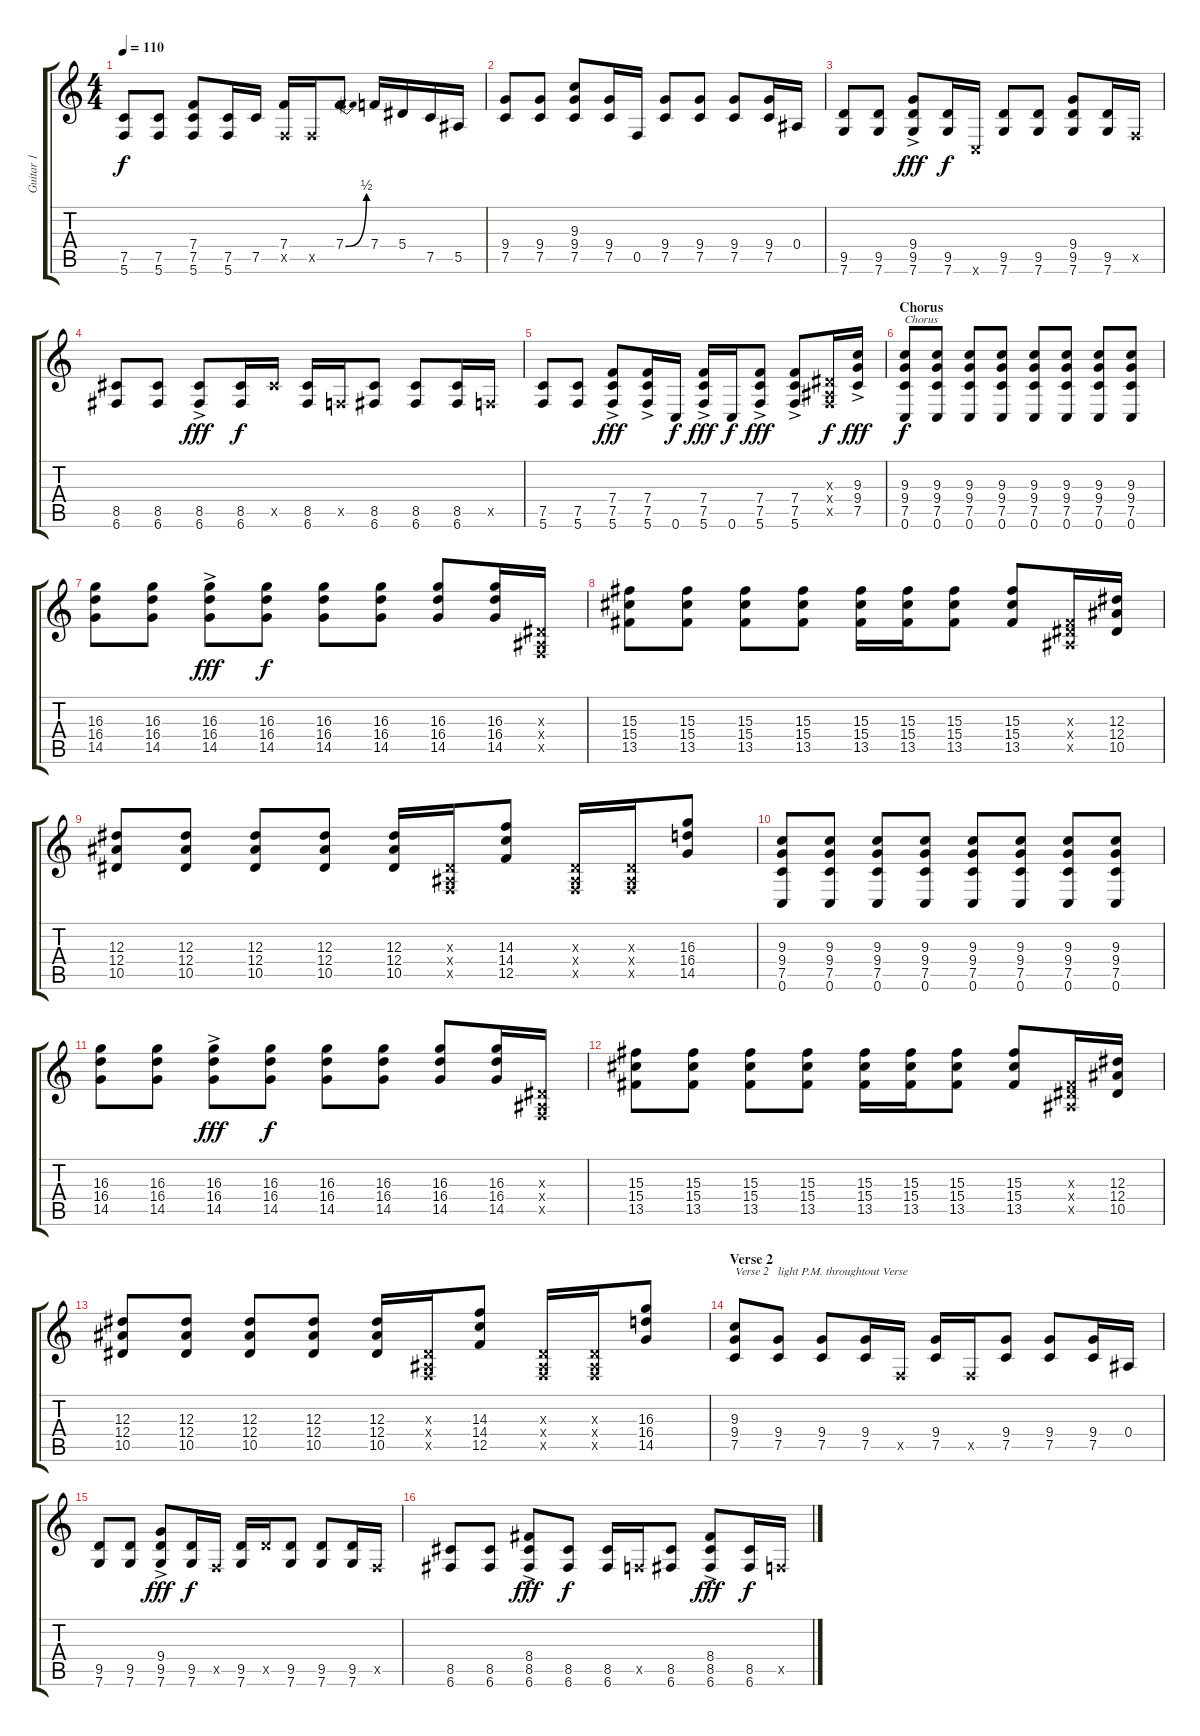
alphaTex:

\track ("Guitar 1" "Guitar 1") {instrument distortionguitar}
\staff {score tabs}
\tuning (C4 G3 Eb3 Bb2 F2 C2) {hide}
\ts (4 4)
\tempo 110
\clef g2
\ks c
(7.5 5.6).8{dy f} (7.5 5.6).8 (7.4 7.5 5.6).8 (7.5 5.6).16 7.5.16 (7.4 0.5{x}).16 0.5{x}.16 7.4{be (bend 0 0 60 2)}.8 7.4.16 5.4.16 7.5.16 5.5.16 |
(9.4 7.5).8 (9.4 7.5).8 (9.3 9.4 7.5).8 (9.4 7.5).16 0.5.16 (9.4 7.5).8 (9.4 7.5).8 (9.4 7.5).8 (9.4 7.5).16 0.4.16 |
(9.5 7.6).8 (9.5 7.6).8 (9.4 9.5 7.6{ac}).8{dy fff} (9.5 7.6).16{dy f} 0.6{x}.16 (9.5 7.6).8 (9.5 7.6).8 (9.4 9.5 7.6).8 (9.5 7.6).16 0.5{x}.16 |
(8.5 6.6).8 (8.5 6.6).8 (8.5 6.6{ac}).8{dy fff} (8.5 6.6).16{dy f} 8.5{x}.16 (8.5 6.6).16 0.5{x}.16 (8.5 6.6).8 (8.5 6.6).8 (8.5 6.6).16 0.5{x}.16 |
(7.5 5.6).8 (7.5 5.6).8 (7.4 7.5 5.6{ac}).8{dy fff} (7.4 7.5 5.6{ac}).16 0.6.16{dy f} (7.4 7.5 5.6{ac}).16{dy fff} 0.6.16{dy f} (7.4 7.5 5.6{ac}).8{dy fff} (7.4 7.5 5.6{ac}).8 (0.3{x} 0.4{x} 0.5{x}).16{dy f} (9.3 9.4 7.5{ac}).16{dy fff} |
\section ("" "Chorus")
(9.3 9.4 7.5 0.6).8{txt "Chorus" dy f} (9.3 9.4 7.5 0.6).8 (9.3 9.4 7.5 0.6).8 (9.3 9.4 7.5 0.6).8 (9.3 9.4 7.5 0.6).8 (9.3 9.4 7.5 0.6).8 (9.3 9.4 7.5 0.6).8 (9.3 9.4 7.5 0.6).8 |
(16.3 16.4 14.5).8 (16.3 16.4 14.5).8 (16.3 16.4 14.5{ac}).8{dy fff} (16.3 16.4 14.5).8{dy f} (16.3 16.4 14.5).8 (16.3 16.4 14.5).8 (16.3 16.4 14.5).8 (16.3 16.4 14.5).16 (0.3{x} 0.4{x} 0.5{x}).16 |
(15.3 15.4 13.5).8 (15.3 15.4 13.5).8 (15.3 15.4 13.5).8 (15.3 15.4 13.5).8 (15.3 15.4 13.5).16 (15.3 15.4 13.5).16 (15.3 15.4 13.5).8 (15.3 15.4 13.5).8 (0.3{x} 0.4{x} 13.5{x}).16 (12.3 12.4 10.5).16 |
(12.3 12.4 10.5).8 (12.3 12.4 10.5).8 (12.3 12.4 10.5).8 (12.3 12.4 10.5).8 (12.3 12.4 10.5).16 (0.3{x} 0.4{x} 0.5{x}).16 (14.3 14.4 12.5).8 (0.3{x} 0.4{x} 0.5{x}).16 (0.3{x} 0.4{x} 0.5{x}).16 (16.3 16.4 14.5).8 |
(9.3 9.4 7.5 0.6).8 (9.3 9.4 7.5 0.6).8 (9.3 9.4 7.5 0.6).8 (9.3 9.4 7.5 0.6).8 (9.3 9.4 7.5 0.6).8 (9.3 9.4 7.5 0.6).8 (9.3 9.4 7.5 0.6).8 (9.3 9.4 7.5 0.6).8 |
(16.3 16.4 14.5).8 (16.3 16.4 14.5).8 (16.3 16.4 14.5{ac}).8{dy fff} (16.3 16.4 14.5).8{dy f} (16.3 16.4 14.5).8 (16.3 16.4 14.5).8 (16.3 16.4 14.5).8 (16.3 16.4 14.5).16 (0.3{x} 0.4{x} 0.5{x}).16 |
(15.3 15.4 13.5).8 (15.3 15.4 13.5).8 (15.3 15.4 13.5).8 (15.3 15.4 13.5).8 (15.3 15.4 13.5).16 (15.3 15.4 13.5).16 (15.3 15.4 13.5).8 (15.3 15.4 13.5).8 (0.3{x} 0.4{x} 13.5{x}).16 (12.3 12.4 10.5).16 |
(12.3 12.4 10.5).8 (12.3 12.4 10.5).8 (12.3 12.4 10.5).8 (12.3 12.4 10.5).8 (12.3 12.4 10.5).16 (0.3{x} 0.4{x} 0.5{x}).16 (14.3 14.4 12.5).8 (0.3{x} 0.4{x} 0.5{x}).16 (0.3{x} 0.4{x} 0.5{x}).16 (16.3 16.4 14.5).8 |
\section ("" "Verse 2")
(9.3 9.4 7.5).8{txt "Verse 2   light P.M. throughtout Verse"} (9.4 7.5).8 (9.4 7.5).8 (9.4 7.5).16 0.5{x}.16 (9.4 7.5).16 0.5{x}.16 (9.4 7.5).8 (9.4 7.5).8 (9.4 7.5).16 0.4.16 |
(9.5 7.6).8 (9.5 7.6).8 (9.4 9.5 7.6{ac}).8{dy fff} (9.5 7.6).16{dy f} 0.5{x}.16 (9.5 7.6).16 9.5{x}.16 (9.5 7.6).8 (9.5 7.6).8 (9.5 7.6).16 0.5{x}.16 |
(8.5 6.6).8 (8.5 6.6).8 (8.4 8.5 6.6{ac}).8{dy fff} (8.5 6.6).8{dy f} (8.5 6.6).16 0.5{x}.16 (8.5 6.6).8 (8.4 8.5 6.6{ac}).8{dy fff} (8.5 6.6).16{dy f} 0.5{x}.16
